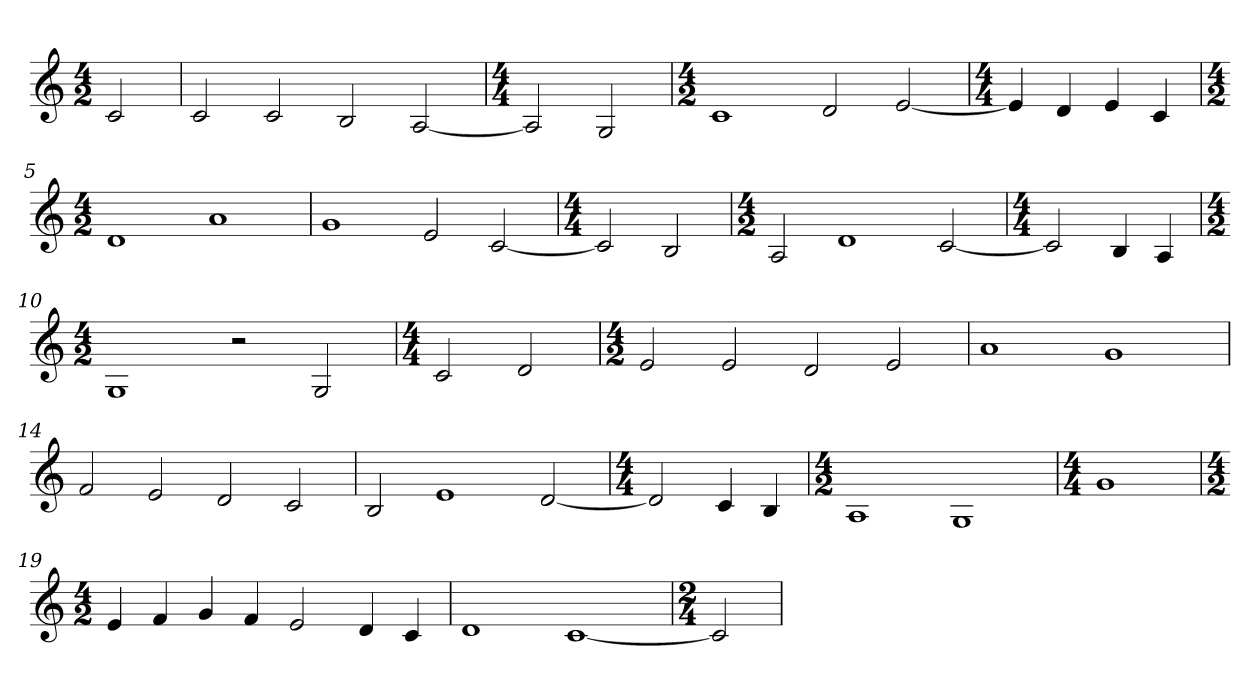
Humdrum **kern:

**kern
*part1
*staff1
*clefG2
*k[]
*C:
*M4/2
=
2c
=1
2c
2c
2B
[2A
=2
*M4/4
2A]
2G
=3
*M4/2
1c
2d
[2e
=4
*M4/4
4e]
4d
4e
4c
=5
*M4/2
1d
1a
=6
1g
2e
[2c
=7
*M4/4
2c]
2B
=8
*M4/2
2A
1d
[2c
=9
*M4/4
2c]
4B
4A
=10
*M4/2
1G
2r
2G
=11
*M4/4
2c
2d
=12
*M4/2
2e
2e
2d
2e
=13
1a
1g
=14
2f
2e
2d
2c
=15
2B
1e
[2d
=16
*M4/4
2d]
4c
4B
=17
*M4/2
1A
1G
=18
*M4/4
1g
=19
*M4/2
4e
4f
4g
4f
2e
4d
4c
=20
1d
[1c
=21
*M2/4
2c]
=
*-
